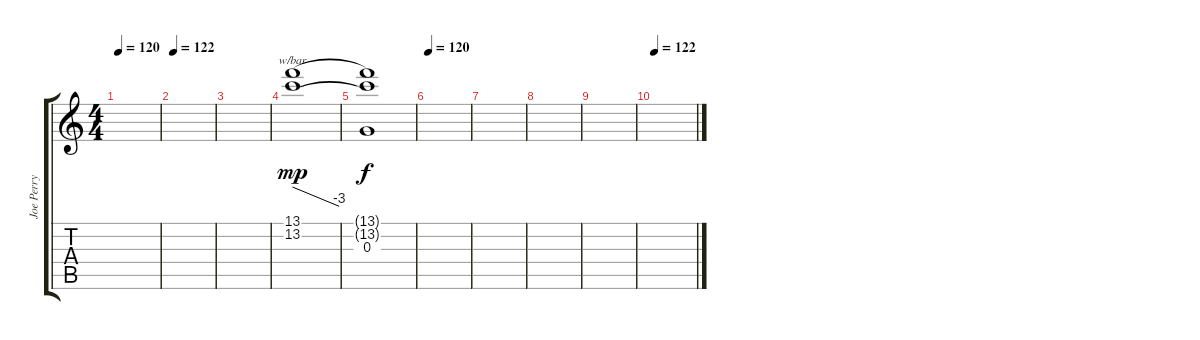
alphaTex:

\track ("Joe Perry - Guitar 3" "Joe Perry ") {instrument overdrivenguitar}
\staff {score tabs}
\tuning (E4 B3 G3 D3 A2 E2) {hide}
\ts (4 4)
\tempo 120
\clef g2
\ks c
|
\tempo 122
|
|
(13.1 13.2).1{tbe (dive default 0 0 60 -12) dy mp balance 8} |
(13.1{t} 13.2{t} 0.3).1{dy f} |
\tempo 120
|
|
|
|
\tempo 122
